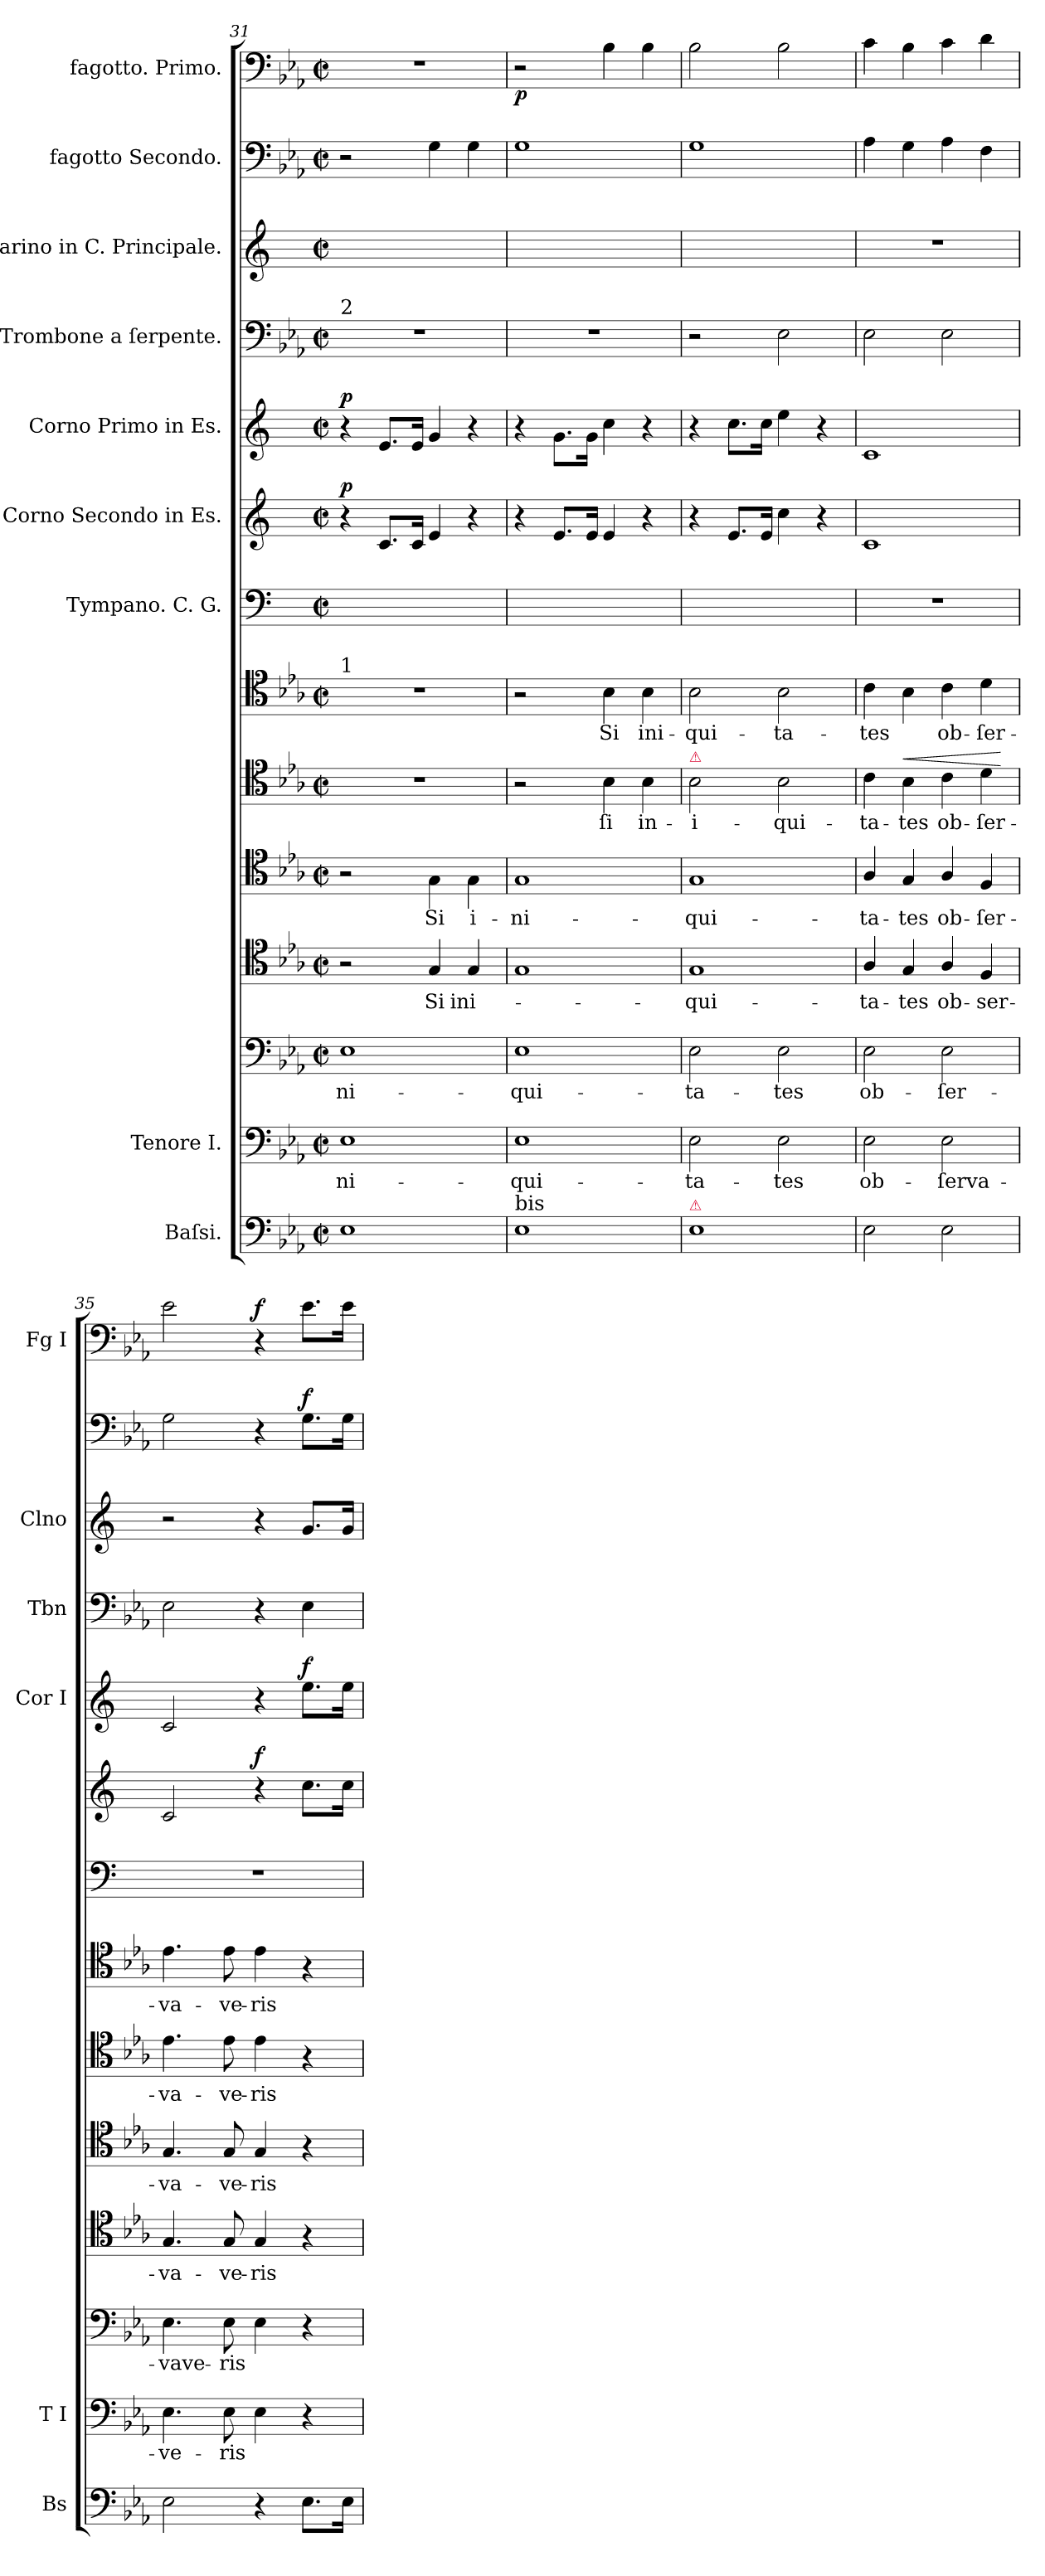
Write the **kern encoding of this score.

**kern	**kern	**text	**kern	**text	**kern	**text	**kern	**text	**kern	**text	**kern	**text	**dynam	**kern	**kern	**dynam	**kern	**dynam	**kern	**kern	**kern	**dynam	**kern	**dynam
*part9	*part8	*part8	*part8	*part8	*part8	*part8	*part8	*part8	*part8	*part8	*part8	*part8	*part8	*part7	*part6	*part6	*part5	*part5	*part4	*part3	*part2	*part2	*part1	*part1
*staff14	*staff13	*staff13	*staff12	*staff12	*staff11	*staff11	*staff10	*staff10	*staff9	*staff9	*staff8	*staff8	*staff8/9/10/11/12/13	*staff7	*staff6	*staff6	*staff5	*staff5	*staff4	*staff3	*staff2	*staff2	*staff1	*staff1
*I"Baſsi.	*I"Tenore I.	*	*	*	*	*	*	*	*	*	*	*	*	*I"Tympano. C. G.	*I"Corno Secondo in Es.	*	*I"Corno Primo in Es.	*	*I"Trombone a ſerpente.	*I"Clarino in C. Principale.	*I"fagotto Secondo.	*	*I"fagotto. Primo.	*
*I'Bs	*I'T I	*	*	*	*	*	*	*	*	*	*	*	*	*	*	*	*I'Cor I	*	*I'Tbn	*I'Clno	*	*	*I'Fg I	*
*clefF4	*clefF4	*	*clefF4	*	*clefC4	*	*clefC4	*	*clefC4	*	*clefC4	*	*	*clefF4	*clefG2	*	*clefG2	*	*clefF4	*clefG2	*clefF4	*	*clefF4	*
*	*	*	*	*	*	*	*	*	*	*	*	*	*	*	*ITrd5c9	*	*ITrd5c9	*	*	*	*	*	*	*
*k[b-e-a-]	*k[b-e-a-]	*	*k[b-e-a-]	*	*k[b-e-a-]	*	*k[b-e-a-]	*	*k[b-e-a-]	*	*k[b-e-a-]	*	*	*k[]	*k[b-e-a-]	*	*k[b-e-a-]	*	*k[b-e-a-]	*k[]	*k[b-e-a-]	*	*k[b-e-a-]	*
*E-:	*E-:	*	*E-:	*	*E-:	*	*E-:	*	*E-:	*	*E-:	*	*	*	*E-:	*	*E-:	*	*E-:	*	*E-:	*	*E-:	*
*M2/2	*M2/2	*	*M2/2	*	*M2/2	*	*M2/2	*	*M2/2	*	*M2/2	*	*	*M2/2	*M2/2	*	*M2/2	*	*M2/2	*M2/2	*M2/2	*	*M2/2	*
*met(c|)	*met(c|)	*	*met(c|)	*	*met(c|)	*	*met(c|)	*	*met(c|)	*	*met(c|)	*	*	*met(c|)	*met(c|)	*	*met(c|)	*	*met(c|)	*met(c|)	*met(c|)	*	*met(c|)	*
=31	=31	=31	=31	=31	=31	=31	=31	=31	=31	=31	=31	=31	=31	=31	=31	=31	=31	=31	=31	=31	=31	=31	=31	=31
!	!	!	!	!	!	!	!	!	!	!	!	!	!	!	!	!	!	!	!LO:TX:a:t=2	!	!	!	!	!
!	!	!	!	!	!	!	!	!	!	!	!LO:TX:a:t=1	!	!	!	!	!	!	!	!	!	!	!	!	!
!	!	!	!	!	!	!	!	!	!	!	!	!	!	!	!	!LO:DY:a	!	!LO:DY:a	!	!	!	!	!	!
1E-\	1E-\	-ni-	1E-\	-ni-	2r	.	2r	.	1r	.	1r	.	.	1ryy	4r	p	4r	p	1r	1ryy	2r	.	1r	.
.	.	.	.	.	.	.	.	.	.	.	.	.	.	.	8.E-/L	.	8.G/L	.	.	.	.	.	.	.
.	.	.	.	.	.	.	.	.	.	.	.	.	.	.	16E-/Jk	.	16G/Jk	.	.	.	.	.	.	.
.	.	.	.	.	4G/	Si	4G\	Si	.	.	.	.	.	.	4G/	.	4B-/	.	.	.	4G\	.	.	.
.	.	.	.	.	4G/	ini-	4G\	i-	.	.	.	.	.	.	4r	.	4r	.	.	.	4G\	.	.	.
=32	=32	=32	=32	=32	=32	=32	=32	=32	=32	=32	=32	=32	=32	=32	=32	=32	=32	=32	=32	=32	=32	=32	=32	=32
!LO:TX:a:t=bis	!	!	!	!	!	!	!	!	!	!	!	!	!	!	!	!	!	!	!	!	!	!	!	!
1E-\	1E-\	-qui-	1E-\	-qui-	1G/	.	1G/	-ni-	2r	.	2r	.	.	1ryy	4r	.	4r	.	1r	1ryy	1G\	.	2r	p
.	.	.	.	.	.	.	.	.	.	.	.	.	.	.	8.G/L	.	8.B-\L	.	.	.	.	.	.	.
.	.	.	.	.	.	.	.	.	.	.	.	.	.	.	16G/Jk	.	16B-\Jk	.	.	.	.	.	.	.
.	.	.	.	.	.	.	.	.	4B-\	ſi	4B-\	Si	.	.	4G/	.	4e-\	.	.	.	.	.	4B-\	.
.	.	.	.	.	.	.	.	.	4B-\	in-	4B-\	ini-	.	.	4r	.	4r	.	.	.	.	.	4B-\	.
=33	=33	=33	=33	=33	=33	=33	=33	=33	=33	=33	=33	=33	=33	=33	=33	=33	=33	=33	=33	=33	=33	=33	=33	=33
!	!	!	!	!	!	!	!	!	!LO:TX:a:color=crimson:t=⚠	!	!	!	!	!	!	!	!	!	!	!	!	!	!	!
!LO:TX:a:color=crimson:t=⚠	!	!	!	!	!	!	!	!	!	!	!	!	!	!	!	!	!	!	!	!	!	!	!	!
1E-\	2E-\	-ta-	2E-\	-ta-	1G/	-qui-	1G/	-qui-	2B-\	-i-	2B-\	-qui-	.	1ryy	4r	.	4r	.	2r	1ryy	1G\	.	2B-\	.
.	.	.	.	.	.	.	.	.	.	.	.	.	.	.	8.G/L	.	8.e-\L	.	.	.	.	.	.	.
.	.	.	.	.	.	.	.	.	.	.	.	.	.	.	16G/Jk	.	16e-\Jk	.	.	.	.	.	.	.
.	2E-\	-tes	2E-\	-tes	.	.	.	.	2B-\	-qui-	2B-\	-ta-	.	.	4e-\	.	4g\	.	2E-\	.	.	.	2B-\	.
.	.	.	.	.	.	.	.	.	.	.	.	.	.	.	4r	.	4r	.	.	.	.	.	.	.
=34	=34	=34	=34	=34	=34	=34	=34	=34	=34	=34	=34	=34	=34	=34	=34	=34	=34	=34	=34	=34	=34	=34	=34	=34
2E-\	2E-\	ob-	2E-\	ob-	4A-/	-ta-	4A-/	-ta-	4c\	ta-	4c\	-tes	.	1r	1E-	.	1E-	.	2E-\	1r	4A-\	.	4c\	.
!	!	!	!	!	!	!	!	!	!	!	!	!	!LO:HP:a=2	!	!	!	!	!	!	!	!	!	!	!
.	.	.	.	.	4G/	-tes	4G/	-tes	4B-\	-tes	4B-\	.	<	.	.	.	.	.	.	.	4G\	.	4B-\	.
2E-\	2E-\	-ſerva-	2E-\	-ſer-	4A-/	ob-	4A-/	ob-	4c\	ob-	4c\	ob-	.	.	.	.	.	.	2E-\	.	4A-\	.	4c\	.
.	.	.	.	.	4F/	-ser-	4F/	-ſer-	4d\	-ſer-	4d\	-ſer-	.	.	.	.	.	.	.	.	4F\	.	4d\	.
.	.	.	.	.	.	.	.	.	.	.	.	.	[	.	.	.	.	.	.	.	.	.	.	.
=35	=35	=35	=35	=35	=35	=35	=35	=35	=35	=35	=35	=35	=35	=35	=35	=35	=35	=35	=35	=35	=35	=35	=35	=35
2E-\	4.E-\	-ve-	4.E-\	-vave-	4.G/	-va-	4.G/	-va-	4.e-\	-va-	4.e-\	-va-	.	1r	2E-/	.	2E-/	.	2E-\	2r	2G\	.	2e-\	.
.	8E-\	-ris	8E-\	-ris	8G/	-ve-	8G/	-ve-	8e-\	-ve-	8e-\	-ve-	.	.	.	.	.	.	.	.	.	.	.	.
!	!	!	!	!	!	!	!	!	!	!	!	!	!	!	!	!LO:DY:a	!	!	!	!	!	!	!	!LO:DY:a
4r	4E-\	.	4E-\	.	4G/	-ris	4G/	-ris	4e-\	-ris	4e-\	-ris	.	.	4r	f	4r	.	4r	4r	4r	.	4r	f
!	!	!	!	!	!	!	!	!	!	!	!	!	!	!	!	!	!	!LO:DY:a	!	!	!	!LO:DY:a	!	!
8.E-\L	4r	.	4r	.	4r	.	4r	.	4r	.	4r	.	.	.	8.e-\L	.	8.g\L	f	4E-\	8.g/L	8.G\L	f	8.e-\L	.
16E-\Jk	.	.	.	.	.	.	.	.	.	.	.	.	.	.	16e-\Jk	.	16g\Jk	.	.	16g/Jk	16G\Jk	.	16e-\Jk	.
=	=	=	=	=	=	=	=	=	=	=	=	=	=	=	=	=	=	=	=	=	=	=	=	=
*-	*-	*-	*-	*-	*-	*-	*-	*-	*-	*-	*-	*-	*-	*-	*-	*-	*-	*-	*-	*-	*-	*-	*-	*-
